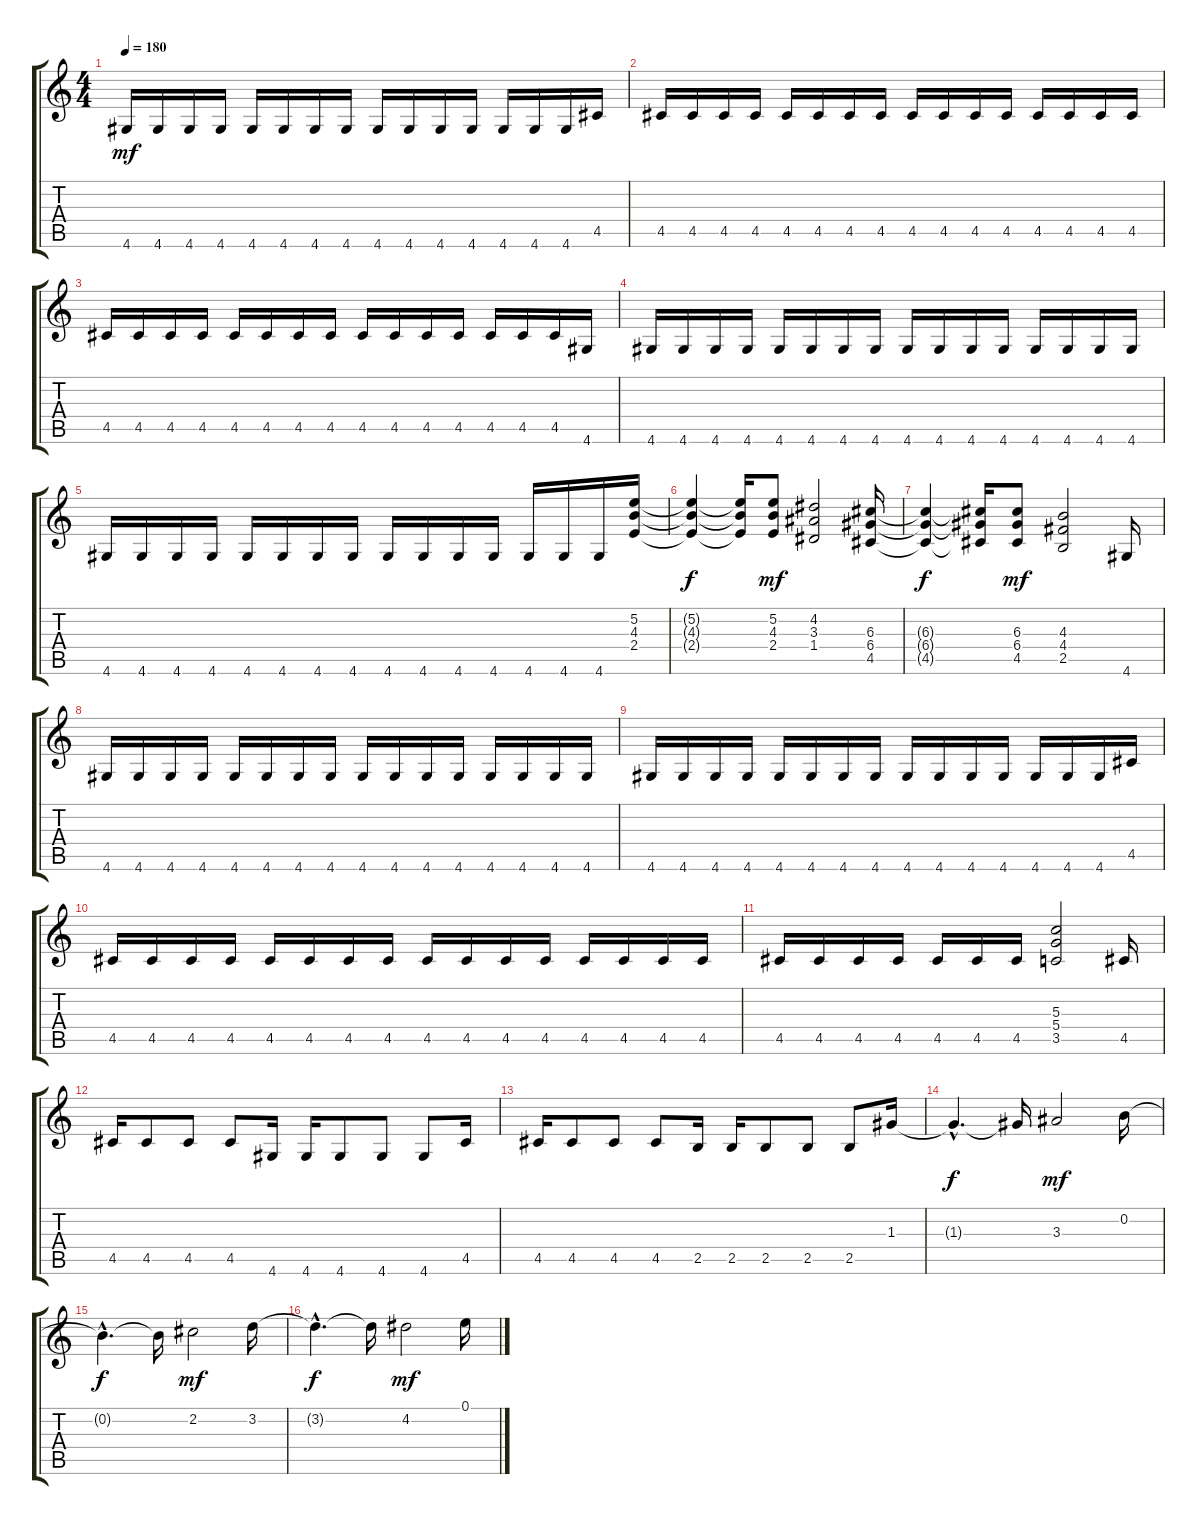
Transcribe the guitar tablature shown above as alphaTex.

\track "" {instrument overdrivenguitar}
\staff {score tabs}
\tuning (E4 B3 G3 D3 A2 E2) {hide}
\ts (4 4)
\tempo 180
\clef g2
\ks c
4.6.16{dy mf} 4.6.16 4.6.16 4.6.16 4.6.16 4.6.16 4.6.16 4.6.16 4.6.16 4.6.16 4.6.16 4.6.16 4.6.16 4.6.16 4.6.16 4.5.16 |
4.5.16 4.5.16 4.5.16 4.5.16 4.5.16 4.5.16 4.5.16 4.5.16 4.5.16 4.5.16 4.5.16 4.5.16 4.5.16 4.5.16 4.5.16 4.5.16 |
4.5.16 4.5.16 4.5.16 4.5.16 4.5.16 4.5.16 4.5.16 4.5.16 4.5.16 4.5.16 4.5.16 4.5.16 4.5.16 4.5.16 4.5.16 4.6.16 |
4.6.16 4.6.16 4.6.16 4.6.16 4.6.16 4.6.16 4.6.16 4.6.16 4.6.16 4.6.16 4.6.16 4.6.16 4.6.16 4.6.16 4.6.16 4.6.16 |
4.6.16 4.6.16 4.6.16 4.6.16 4.6.16 4.6.16 4.6.16 4.6.16 4.6.16 4.6.16 4.6.16 4.6.16 4.6.16 4.6.16 4.6.16 (5.2 4.3 2.4).16 |
(5.2{t} 4.3{t} 2.4{t}).4{dy f} (5.2{t} 4.3{t} 2.4{t}).16 (5.2 4.3 2.4).8{dy mf} (4.2 3.3 1.4).2 (6.3 6.4 4.5).16 |
(6.3{t} 6.4{t} 4.5{t}).4{dy f} (6.3{t} 6.4{t} 4.5{t}).16 (6.3 6.4 4.5).8{dy mf} (4.3 4.4 2.5).2 4.6.16 |
4.6.16 4.6.16 4.6.16 4.6.16 4.6.16 4.6.16 4.6.16 4.6.16 4.6.16 4.6.16 4.6.16 4.6.16 4.6.16 4.6.16 4.6.16 4.6.16 |
4.6.16 4.6.16 4.6.16 4.6.16 4.6.16 4.6.16 4.6.16 4.6.16 4.6.16 4.6.16 4.6.16 4.6.16 4.6.16 4.6.16 4.6.16 4.5.16 |
4.5.16 4.5.16 4.5.16 4.5.16 4.5.16 4.5.16 4.5.16 4.5.16 4.5.16 4.5.16 4.5.16 4.5.16 4.5.16 4.5.16 4.5.16 4.5.16 |
4.5.16 4.5.16 4.5.16 4.5.16 4.5.16 4.5.16 4.5.16 (5.3 5.4 3.5).2 4.5.16 |
4.5.16 4.5.8 4.5.8 4.5.8 4.6.16 4.6.16 4.6.8 4.6.8 4.6.8 4.5.16 |
4.5.16 4.5.8 4.5.8 4.5.8 2.5.16 2.5.16 2.5.8 2.5.8 2.5.8 1.3.16 |
1.3{hac t}.4{d dy f} 1.3{t}.16 3.3.2{dy mf} 0.2.16 |
0.2{hac t}.4{d dy f} 0.2{t}.16 2.2.2{dy mf} 3.2.16 |
3.2{hac t}.4{d dy f} 3.2{t}.16 4.2.2{dy mf} 0.1.16
